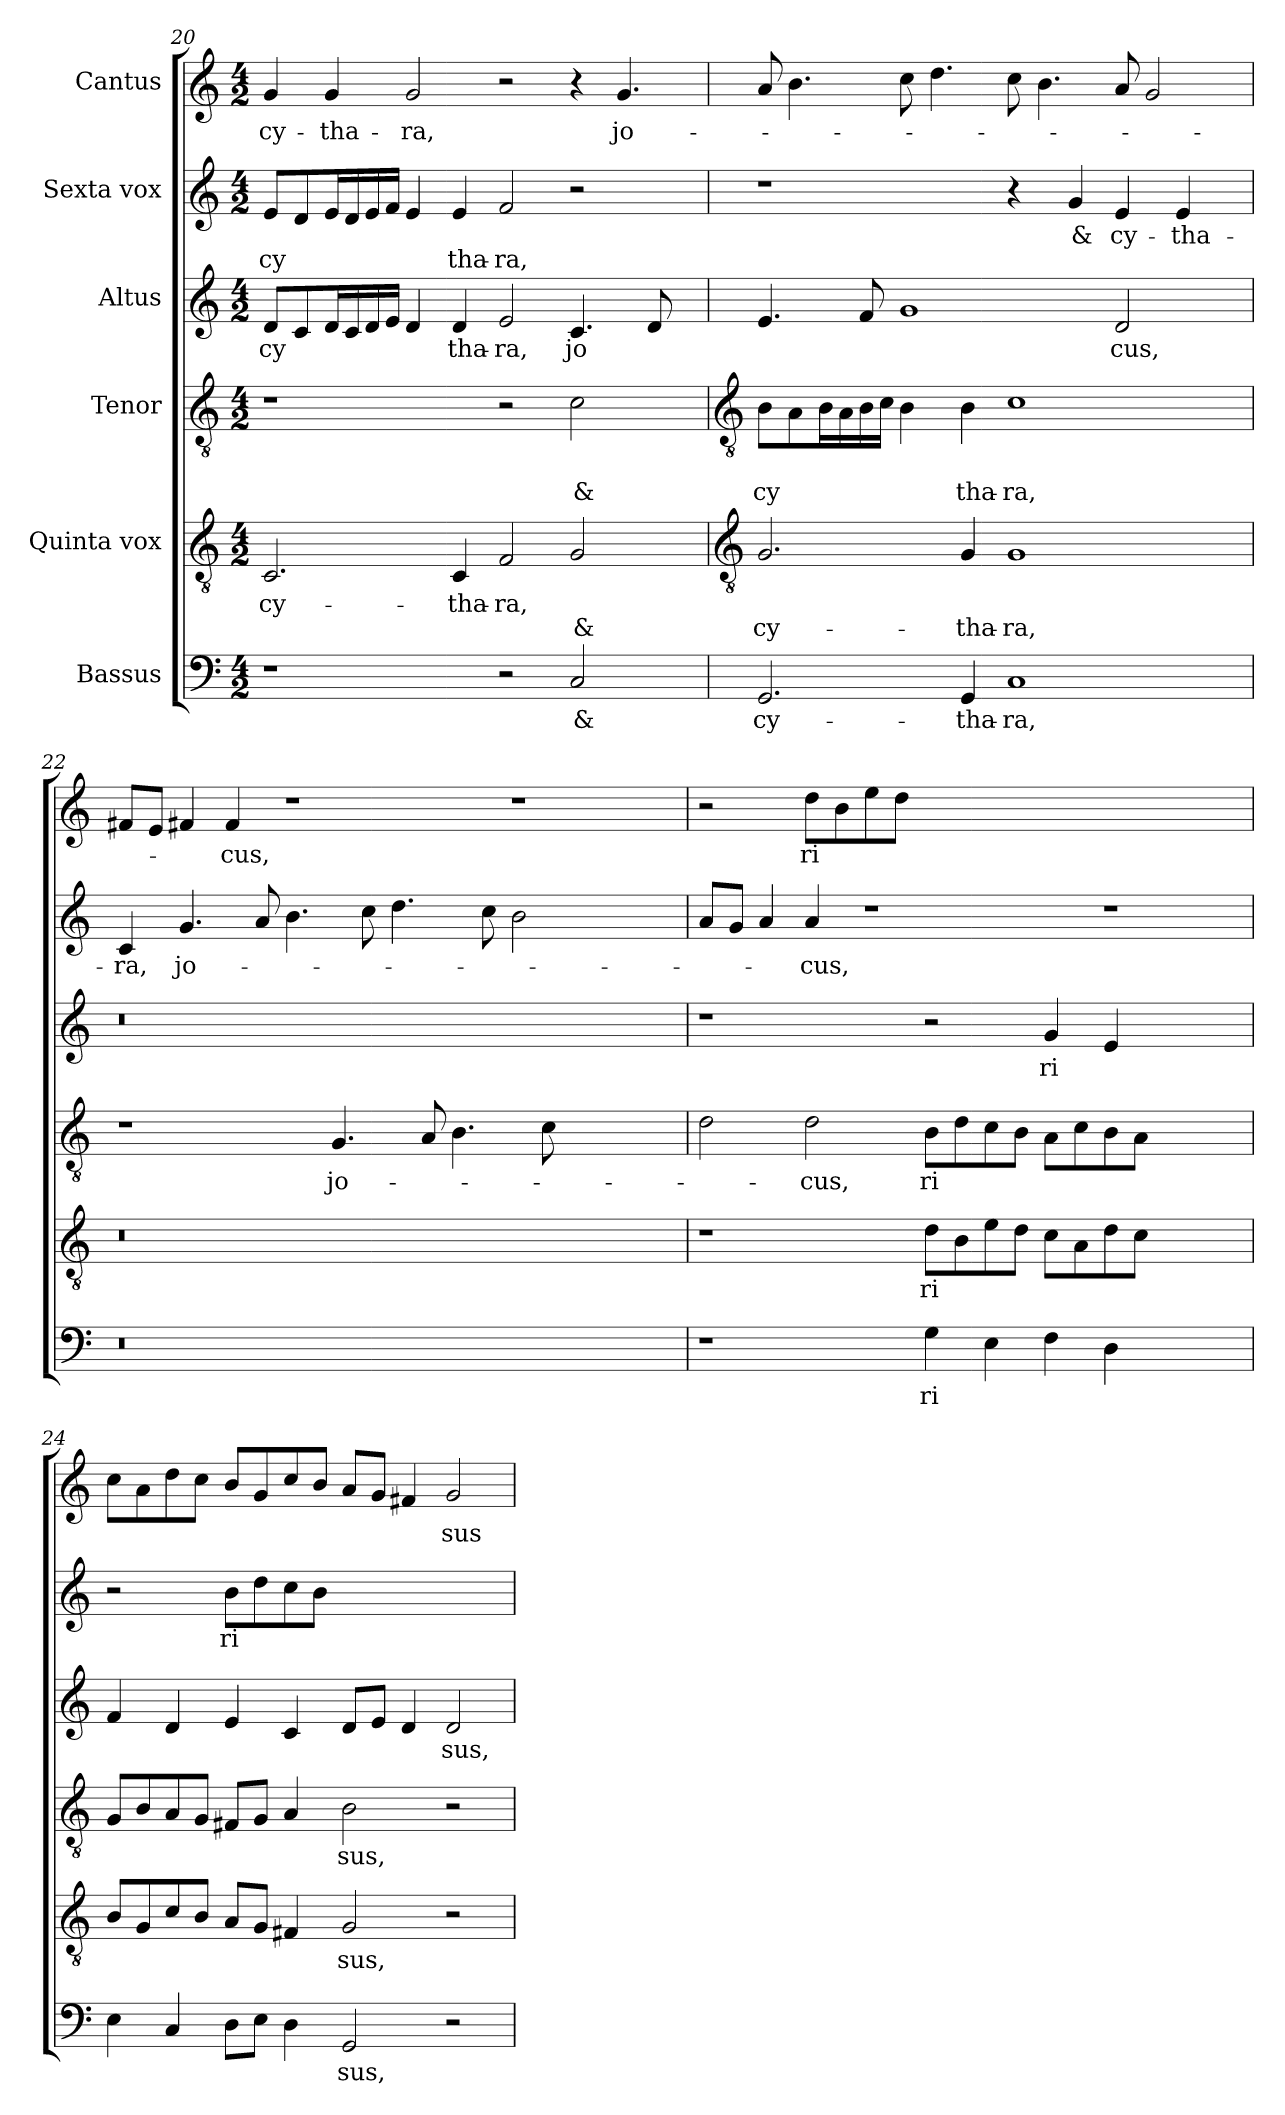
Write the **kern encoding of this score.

**kern	**text	**kern	**text	**text	**kern	**text	**text	**kern	**text	**kern	**text	**text	**kern	**text
*part6	*part6	*part5	*part5	*part5	*part4	*part4	*part4	*part3	*part3	*part2	*part2	*part2	*part1	*part1
*staff6	*staff6	*staff5	*staff5	*staff5	*staff4	*staff4	*staff4	*staff3	*staff3	*staff2	*staff2	*staff2	*staff1	*staff1
*I"Bassus	*	*I"Quinta vox	*	*	*I"Tenor	*	*	*I"Altus	*	*I"Sexta vox	*	*	*I"Cantus	*
!!LO:LB:g=z
*clefF4	*	*clefGv2	*	*	*clefGv2	*	*	*clefG2	*	*clefG2	*	*	*clefG2	*
*k[]	*	*k[]	*	*	*k[]	*	*	*k[]	*	*k[]	*	*	*k[]	*
*C:	*	*C:	*	*	*C:	*	*	*C:	*	*C:	*	*	*C:	*
*M4/2	*	*M4/2	*	*	*M4/2	*	*	*M4/2	*	*M4/2	*	*	*M4/2	*
=20	=20	=20	=20	=20	=20	=20	=20	=20	=20	=20	=20	=20	=20	=20
!	!	!	!LO:LY:b	!	!	!	!	!	!LO:LY:b	!	!	!LO:LY:b	!	!LO:LY:b
1r	.	2.C	cy-	.	1r	.	.	8dL	cy	8eL	.	cy	4g	cy-
.	.	.	.	.	.	.	.	8c	.	8d	.	.	.	.
!	!	!	!	!	!	!	!	!	!	!	!	!	!	!LO:LY:b
.	.	.	.	.	.	.	.	16dL	.	16eL	.	.	4g	-tha-
.	.	.	.	.	.	.	.	16c	.	16d	.	.	.	.
.	.	.	.	.	.	.	.	16d	.	16e	.	.	.	.
.	.	.	.	.	.	.	.	16eJJ	.	16fJJ	.	.	.	.
!	!	!	!	!	!	!	!	!	!	!	!	!	!	!LO:LY:b
.	.	.	.	.	.	.	.	4d	.	4e	.	.	2g	-ra,
!	!	!	!LO:LY:b	!	!	!	!	!	!LO:LY:b	!	!	!LO:LY:b	!	!
.	.	4C	-tha-	.	.	.	.	4d	tha-	4e	.	tha-	.	.
!	!	!	!LO:LY:b	!	!	!	!	!	!LO:LY:b	!	!	!LO:LY:b	!	!
2r	.	2F	-ra,	.	2r	.	.	2e	-ra,	2f	.	-ra,	2r	.
!	!LO:LY:b	!	!	!LO:LY:b	!	!	!LO:LY:b	!	!LO:LY:b	!	!	!	!	!
2C	&	2G	.	&	2c	.	&	4.c	jo	2r	.	.	4r	.
!	!	!	!	!	!	!	!	!	!	!	!	!	!	!LO:LY:b
.	.	.	.	.	.	.	.	.	.	.	.	.	4.g	jo-
.	.	.	.	.	.	.	.	8d	.	.	.	.	.	.
8ryy	.	8ryy	.	.	8ryy	.	.	8ryy	.	8ryy	.	.	.	.
!!LO:LB:g=z
=21	=21	=21	=21	=21	=21	=21	=21	=21	=21	=21	=21	=21	=21	=21
*	*	*clefGv2	*	*	*clefGv2	*	*	*	*	*	*	*	*	*
!	!LO:LY:b	!	!	!LO:LY:b	!	!	!LO:LY:b	!	!	!	!	!	!	!
2.GG	cy-	2.G	.	cy-	8BL	.	cy	4.e	.	1r	.	.	8a	.
.	.	.	.	.	8A	.	.	.	.	.	.	.	4.b	.
.	.	.	.	.	16BL	.	.	.	.	.	.	.	.	.
.	.	.	.	.	16A	.	.	.	.	.	.	.	.	.
.	.	.	.	.	16B	.	.	8f	.	.	.	.	.	.
.	.	.	.	.	16cJJ	.	.	.	.	.	.	.	.	.
.	.	.	.	.	4B	.	.	1g	.	.	.	.	8cc	.
.	.	.	.	.	.	.	.	.	.	.	.	.	4.dd	.
!	!LO:LY:b	!	!	!LO:LY:b	!	!	!LO:LY:b	!	!	!	!	!	!	!
4GG	-tha-	4G	.	-tha-	4B	.	tha-	.	.	.	.	.	.	.
!	!LO:LY:b	!	!	!LO:LY:b	!	!	!LO:LY:b	!	!	!	!	!	!	!
1C	-ra,	1G	.	-ra,	1c	.	-ra,	.	.	4r	.	.	8cc	.
.	.	.	.	.	.	.	.	.	.	.	.	.	4.b	.
!	!	!	!	!	!	!	!	!	!	!	!LO:LY:b	!	!	!
.	.	.	.	.	.	.	.	.	.	4g	&	.	.	.
!	!	!	!	!	!	!	!	!	!LO:LY:b	!	!LO:LY:b	!	!	!
.	.	.	.	.	.	.	.	2d	cus,	4e	cy-	.	8a	.
.	.	.	.	.	.	.	.	.	.	.	.	.	2g	.
!	!	!	!	!	!	!	!	!	!	!	!LO:LY:b	!	!	!
.	.	.	.	.	.	.	.	.	.	4e	-tha-	.	.	.
8ryy	.	8ryy	.	.	8ryy	.	.	8ryy	.	8ryy	.	.	.	.
=22	=22	=22	=22	=22	=22	=22	=22	=22	=22	=22	=22	=22	=22	=22
!	!	!	!	!	!	!	!	!	!	!	!LO:LY:b	!	!	!
0r	.	0r	.	.	1r	.	.	0r	.	4c	-ra,	.	8f#XL	.
.	.	.	.	.	.	.	.	.	.	.	.	.	8eJ	.
!	!	!	!	!	!	!	!	!	!	!	!LO:LY:b	!	!	!
.	.	.	.	.	.	.	.	.	.	4.g	jo-	.	4f#X	.
!	!	!	!	!	!	!	!	!	!	!	!	!	!	!LO:LY:b
.	.	.	.	.	.	.	.	.	.	.	.	.	4f#	-cus,
.	.	.	.	.	.	.	.	.	.	8a	.	.	.	.
.	.	.	.	.	.	.	.	.	.	4.b	.	.	1r	.
!	!	!	!	!	!	!LO:LY:b	!	!	!	!	!	!	!	!
.	.	.	.	.	4.G	jo-	.	.	.	.	.	.	.	.
.	.	.	.	.	.	.	.	.	.	8cc	.	.	.	.
.	.	.	.	.	.	.	.	.	.	4.dd	.	.	.	.
.	.	.	.	.	8A	.	.	.	.	.	.	.	.	.
.	.	.	.	.	4.B	.	.	.	.	.	.	.	.	.
.	.	.	.	.	.	.	.	.	.	8cc	.	.	.	.
.	.	.	.	.	.	.	.	.	.	2b	.	.	1r	.
.	.	.	.	.	8c	.	.	.	.	.	.	.	.	.
2.ryy	.	2.ryy	.	.	2.ryy	.	.	2.ryy	.	.	.	.	.	.
.	.	.	.	.	.	.	.	.	.	2ryy	.	.	.	.
=23	=23	=23	=23	=23	=23	=23	=23	=23	=23	=23	=23	=23	=23	=23
1r	.	1r	.	.	2d	.	.	1r	.	8aL	.	.	2r	.
.	.	.	.	.	.	.	.	.	.	8gJ	.	.	.	.
.	.	.	.	.	.	.	.	.	.	4a	.	.	.	.
!	!	!	!	!	!	!LO:LY:b	!	!	!	!	!LO:LY:b	!	!	!LO:LY:b
.	.	.	.	.	2d	-cus,	.	.	.	4a	-cus,	.	8ddL	ri
.	.	.	.	.	.	.	.	.	.	.	.	.	8b	.
.	.	.	.	.	.	.	.	.	.	1r	.	.	8ee	.
.	.	.	.	.	.	.	.	.	.	.	.	.	8ddJ	.
!	!LO:LY:b	!	!LO:LY:b	!	!	!LO:LY:b	!	!	!	!	!	!	!	!
4G	ri	8dL	ri	.	8BL	ri	.	2r	.	.	.	.	1..ryy	.
.	.	8B	.	.	8d	.	.	.	.	.	.	.	.	.
4E	.	8e	.	.	8c	.	.	.	.	.	.	.	.	.
.	.	8dJ	.	.	8BJ	.	.	.	.	.	.	.	.	.
!	!	!	!	!	!	!	!	!	!LO:LY:b	!	!	!	!	!
4F	.	8cL	.	.	8AL	.	.	4g	ri	.	.	.	.	.
.	.	8A	.	.	8c	.	.	.	.	.	.	.	.	.
4D	.	8d	.	.	8B	.	.	4e	.	1r	.	.	.	.
.	.	8cJ	.	.	8AJ	.	.	.	.	.	.	.	.	.
2.ryy	.	2.ryy	.	.	2.ryy	.	.	2.ryy	.	.	.	.	.	.
!!LO:LB:g=z
=24	=24	=24	=24	=24	=24	=24	=24	=24	=24	=24	=24	=24	=24	=24
4E	.	8BL	.	.	8GL	.	.	4f	.	2r	.	.	8ccL	.
.	.	8G	.	.	8B	.	.	.	.	.	.	.	8a	.
4C	.	8c	.	.	8A	.	.	4d	.	.	.	.	8dd	.
.	.	8BJ	.	.	8GJ	.	.	.	.	.	.	.	8ccJ	.
!	!	!	!	!	!	!	!	!	!	!	!LO:LY:b	!	!	!
8DL	.	8AL	.	.	8F#XL	.	.	4e	.	8bL	ri	.	8bL	.
8EJ	.	8GJ	.	.	8GJ	.	.	.	.	8dd	.	.	8g	.
4D	.	4F#X	.	.	4A	.	.	4c	.	8cc	.	.	8cc	.
.	.	.	.	.	.	.	.	.	.	8bJ	.	.	8bJ	.
!	!LO:LY:b	!	!LO:LY:b	!	!	!LO:LY:b	!	!	!	!	!	!	!	!
2GG	sus,	2G	sus,	.	2B	sus,	.	8dL	.	1ryy	.	.	8aL	.
.	.	.	.	.	.	.	.	8eJ	.	.	.	.	8gJ	.
.	.	.	.	.	.	.	.	4d	.	.	.	.	4f#X	.
!	!	!	!	!	!	!	!	!	!LO:LY:b	!	!	!	!	!LO:LY:b
2r	.	2r	.	.	2r	.	.	2d	sus,	.	.	.	2g	sus
=	=	=	=	=	=	=	=	=	=	=	=	=	=	=
*-	*-	*-	*-	*-	*-	*-	*-	*-	*-	*-	*-	*-	*-	*-
